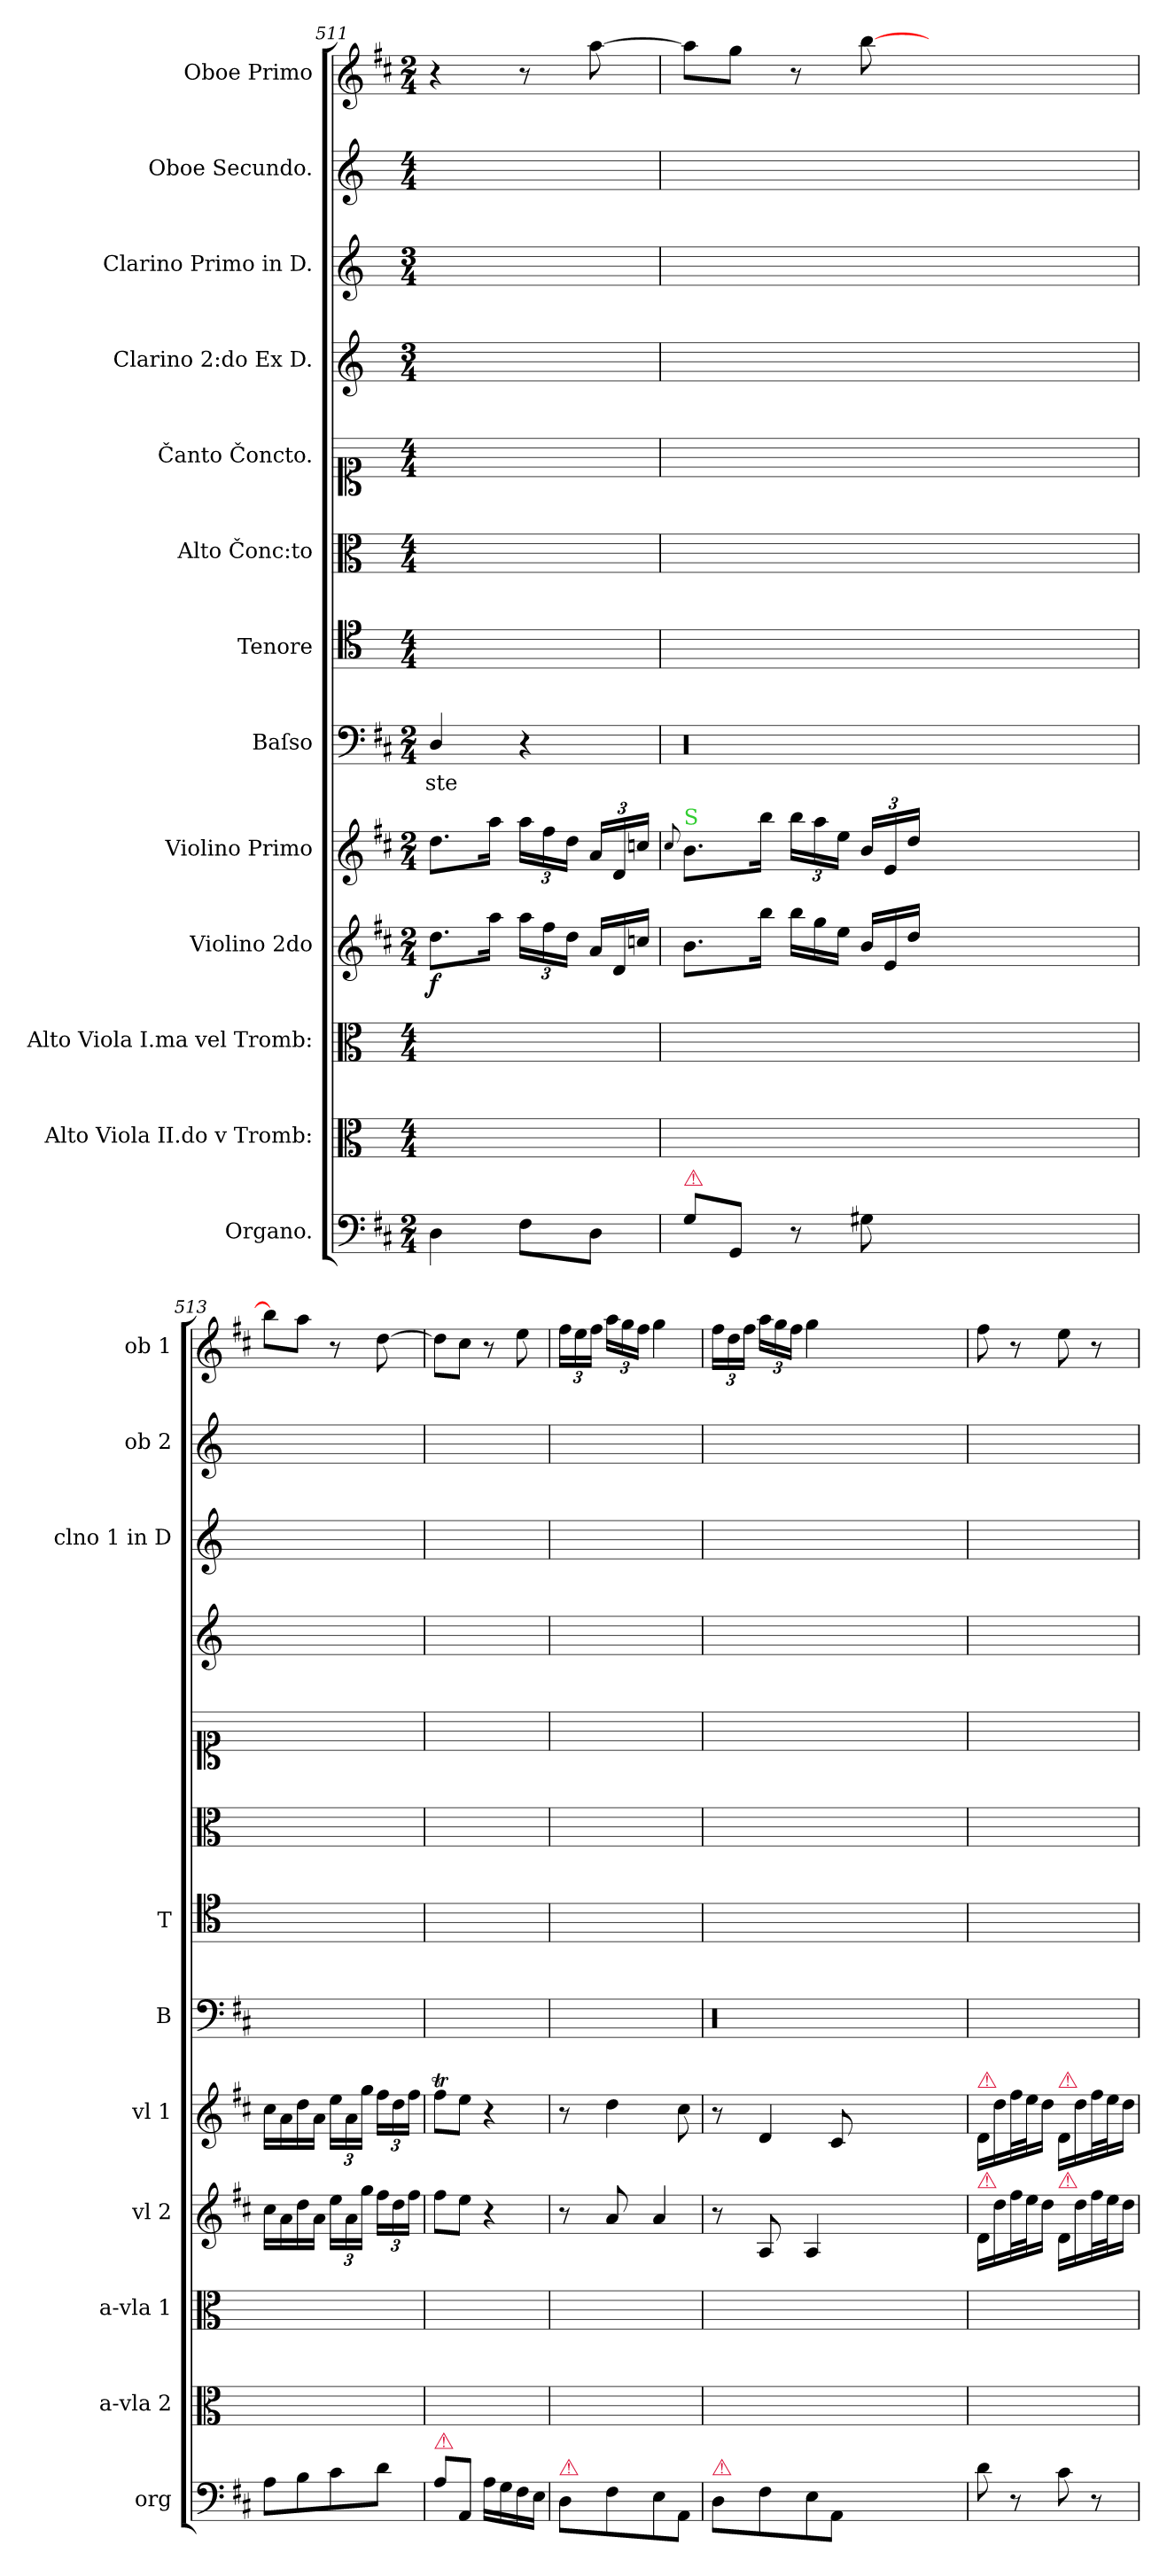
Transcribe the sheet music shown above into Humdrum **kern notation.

**kern	**kern	**kern	**kern	**dynam	**kern	**dynam	**kern	**text	**kern	**kern	**kern	**kern	**kern	**kern	**kern
*part13	*part12	*part11	*part10	*part10	*part9	*part9	*part8	*part8	*part7	*part6	*part5	*part4	*part3	*part2	*part1
*staff13	*staff12	*staff11	*staff10	*staff10	*staff9	*staff9	*staff8	*staff8	*staff7	*staff6	*staff5	*staff4	*staff3	*staff2	*staff1
*I"Organo.	*I"Alto Viola II.do v Tromb:	*I"Alto Viola I.ma vel Tromb:	*I"Violino 2do	*	*I"Violino Primo	*	*I"Baſso	*	*I"Tenore	*I"Alto Čonc:to	*I"Čanto Čoncto.	*I"Clarino 2:do Ex D.	*I"Clarino Primo in D.	*I"Oboe Secundo.	*I"Oboe Primo
*I'org	*I'a-vla 2	*I'a-vla 1	*I'vl 2	*	*I'vl 1	*	*I'B	*	*I'T	*	*	*	*I'clno 1 in D	*I'ob 2	*I'ob 1
*clefF4	*clefC3	*clefC3	*clefG2	*	*clefG2	*	*clefF4	*	*clefC4	*clefC3	*clefC1	*clefG2	*clefG2	*clefG2	*clefG2
*	*	*	*	*	*	*	*	*	*	*	*	*ITrd-1c-2	*ITrd-1c-2	*	*
*k[f#c#]	*k[]	*k[]	*k[f#c#]	*	*k[f#c#]	*	*k[f#c#]	*	*k[]	*k[]	*k[]	*k[f#c#]	*k[f#c#]	*k[]	*k[f#c#]
*M2/4	*M4/4	*M4/4	*M2/4	*	*M2/4	*	*M2/4	*	*M4/4	*M4/4	*M4/4	*M3/4	*M3/4	*M4/4	*M2/4
=511	=511	=511	=511	=511	=511	=511	=511	=511	=511	=511	=511	=511	=511	=511	=511
!	!	!	!	!	!	!LO:DY:b	!	!	!	!	!	!	!	!	!
4D\	2ryy	2ryy	8.dd\L	f	8.dd\L	for	4D/	-ste	2ryy	2ryy	2ryy	2ryy	2ryy	2ryy	4r
.	.	.	16aa\Jk	.	16aa\Jk	.	.	.	.	.	.	.	.	.	.
*	*	*	*	*	*Xbrackettup	*	*	*	*	*	*	*	*	*	*
8F#\L	.	.	24aa\LL	.	24aa\LL	.	4r	.	.	.	.	.	.	.	8r
.	.	.	24ff#\	.	24ff#\	.	.	.	.	.	.	.	.	.	.
.	.	.	24dd\JJ	.	24dd\JJ	.	.	.	.	.	.	.	.	.	.
*	*	*	*Xtuplet	*	*	*	*	*	*	*	*	*	*	*	*
8D\J	.	.	24a/LL	.	24a/LL	.	.	.	.	.	.	.	.	.	[8aa\
.	.	.	24d/	.	24d/	.	.	.	.	.	.	.	.	.	.
.	.	.	24ccn/JJ	.	24ccn/JJ	.	.	.	.	.	.	.	.	.	.
=512	=512	=512	=512	=512	=512	=512	=512	=512	=512	=512	=512	=512	=512	=512	=512
.	.	.	.	.	8qqcc#/	.	.	.	.	.	.	.	.	.	.
!	!	!	!	!	!LO:TX:a:color=limegreen:t=S	!	!	!	!	!	!	!	!	!	!
!LO:TX:a:color=crimson:t=⚠	!	!	!	!	!	!	!	!	!	!	!	!	!	!	!
!	!	!	!	!	!	!	!LO:N:vis=00	!	!	!	!	!	!	!	!
8G\L	2ryy	2ryy	8.b\L	.	8.b\L	.	0r	.	2ryy	2ryy	2ryy	2ryy	2ryy	2ryy	8aa\L]
8GG/J	.	.	.	.	.	.	.	.	.	.	.	.	.	.	8gg\J
.	.	.	16bb\Jk	.	16bb\Jk	.	.	.	.	.	.	.	.	.	.
8r	.	.	24bb\LL	.	24bb\LL	.	.	.	.	.	.	.	.	.	8r
.	.	.	24gg\	.	24aa\	.	.	.	.	.	.	.	.	.	.
.	.	.	24ee\JJ	.	24ee\JJ	.	.	.	.	.	.	.	.	.	.
8G#X\	.	.	24b/LL	.	24b/LL	.	.	.	.	.	.	.	.	.	[8bb\
.	.	.	24e/	.	24e/	.	.	.	.	.	.	.	.	.	.
.	.	.	24dd/JJ	.	24dd/JJ	.	.	.	.	.	.	.	.	.	.
1.ryy	1.ryy	1.ryy	1.ryy	.	1.ryy	.	.	.	1.ryy	1.ryy	1.ryy	1.ryy	1.ryy	1.ryy	1.ryy
=513	=513	=513	=513	=513	=513	=513	=513	=513	=513	=513	=513	=513	=513	=513	=513
8A\L	2ryy	2ryy	16cc#\LL	.	16cc#\LL	.	2ryy	.	2ryy	2ryy	2ryy	2ryy	2ryy	2ryy	8bb\L]
.	.	.	16a\	.	16a\	.	.	.	.	.	.	.	.	.	.
8B\	.	.	16dd\	.	16dd\	.	.	.	.	.	.	.	.	.	8aa\J
.	.	.	16a\JJ	.	16a\JJ	.	.	.	.	.	.	.	.	.	.
*	*	*	*tuplet	*	*	*	*	*	*	*	*	*	*	*	*
8c#\	.	.	24ee\LL	.	24ee\LL	.	.	.	.	.	.	.	.	.	8r
.	.	.	24a\	.	24a\	.	.	.	.	.	.	.	.	.	.
.	.	.	24gg\JJ	.	24gg\JJ	.	.	.	.	.	.	.	.	.	.
8d\J	.	.	24ff#\LL	.	24ff#\LL	.	.	.	.	.	.	.	.	.	[8dd\
.	.	.	24dd\	.	24dd\	.	.	.	.	.	.	.	.	.	.
.	.	.	24ff#\JJ	.	24ff#\JJ	.	.	.	.	.	.	.	.	.	.
=514	=514	=514	=514	=514	=514	=514	=514	=514	=514	=514	=514	=514	=514	=514	=514
!LO:TX:a:color=crimson:t=⚠	!	!	!	!	!	!	!	!	!	!	!	!	!	!	!
8A\L	2ryy	2ryy	8ff#\L	.	8ff#t\L	.	2ryy	.	2ryy	2ryy	2ryy	2ryy	2ryy	2ryy	8dd\L]
8AA/J	.	.	8ee\J	.	8ee\J	.	.	.	.	.	.	.	.	.	8cc#\J
16A\LL	.	.	4r	.	4r	.	.	.	.	.	.	.	.	.	8r
16G\	.	.	.	.	.	.	.	.	.	.	.	.	.	.	.
16F#\	.	.	.	.	.	.	.	.	.	.	.	.	.	.	8ee\
16E\JJ	.	.	.	.	.	.	.	.	.	.	.	.	.	.	.
=515	=515	=515	=515	=515	=515	=515	=515	=515	=515	=515	=515	=515	=515	=515	=515
!LO:TX:a:color=crimson:t=⚠	!	!	!	!	!	!	!	!	!	!	!	!	!	!	!
8D\L	2ryy	2ryy	8r	.	8r	.	2ryy	.	2ryy	2ryy	2ryy	2ryy	2ryy	2ryy	24ff#\LL
.	.	.	.	.	.	.	.	.	.	.	.	.	.	.	24ee\
.	.	.	.	.	.	.	.	.	.	.	.	.	.	.	24ff#\JJ
!	!	!	!	!	!	!LO:DY:b	!	!	!	!	!	!	!	!	!
8F#\	.	.	8a/	p&colon;	4dd\	pio	.	.	.	.	.	.	.	.	24aa\LL
.	.	.	.	.	.	.	.	.	.	.	.	.	.	.	24gg\
.	.	.	.	.	.	.	.	.	.	.	.	.	.	.	24ff#\JJ
8E\	.	.	4a/	.	.	.	.	.	.	.	.	.	.	.	4gg\
8AA/J	.	.	.	.	8cc#\	.	.	.	.	.	.	.	.	.	.
=516	=516	=516	=516	=516	=516	=516	=516	=516	=516	=516	=516	=516	=516	=516	=516
!LO:TX:a:color=crimson:t=⚠	!	!	!	!	!	!	!	!	!	!	!	!	!	!	!
!	!	!	!	!	!	!	!LO:N:vis=00	!	!	!	!	!	!	!	!
8D\L	2ryy	2ryy	8r	.	8r	.	0r	.	2ryy	2ryy	2ryy	2ryy	2ryy	2ryy	24ff#\LL
.	.	.	.	.	.	.	.	.	.	.	.	.	.	.	24dd\
.	.	.	.	.	.	.	.	.	.	.	.	.	.	.	24ff#\JJ
8F#\	.	.	8A/	.	4d/	.	.	.	.	.	.	.	.	.	24aa\LL
.	.	.	.	.	.	.	.	.	.	.	.	.	.	.	24gg\
.	.	.	.	.	.	.	.	.	.	.	.	.	.	.	24ff#\JJ
8E\	.	.	4A/	.	.	.	.	.	.	.	.	.	.	.	4gg\
8AA/J	.	.	.	.	8c#/	.	.	.	.	.	.	.	.	.	.
1.ryy	1.ryy	1.ryy	1.ryy	.	1.ryy	.	.	.	1.ryy	1.ryy	1.ryy	1.ryy	1.ryy	1.ryy	1.ryy
=517	=517	=517	=517	=517	=517	=517	=517	=517	=517	=517	=517	=517	=517	=517	=517
!	!	!	!	!	!LO:TX:a:color=crimson:t=⚠	!	!	!	!	!	!	!	!	!	!
!	!	!	!LO:TX:a:color=crimson:t=⚠	!	!	!	!	!	!	!	!	!	!	!	!
8d\	2ryy	2ryy	16d/LL	.	16d/LL	.	2ryy	.	2ryy	2ryy	2ryy	2ryy	2ryy	2ryy	8ff#\
!	!	!	!	!	!	!LO:DY:b	!	!	!	!	!	!	!	!	!
.	.	.	16dd\	for	16dd\	for	.	.	.	.	.	.	.	.	.
8r	.	.	32ff#\L	.	32ff#\L	.	.	.	.	.	.	.	.	.	8r
.	.	.	32ee\J	.	32ee\J	.	.	.	.	.	.	.	.	.	.
.	.	.	16dd\JJ	.	16dd\JJ	.	.	.	.	.	.	.	.	.	.
!	!	!	!	!	!LO:TX:a:color=crimson:t=⚠	!	!	!	!	!	!	!	!	!	!
!	!	!	!LO:TX:a:color=crimson:t=⚠	!	!	!	!	!	!	!	!	!	!	!	!
8c#\	.	.	16d/LL	.	16d/LL	.	.	.	.	.	.	.	.	.	8ee\
.	.	.	16dd\	.	16dd\	.	.	.	.	.	.	.	.	.	.
8r	.	.	32ff#\L	.	32ff#\L	.	.	.	.	.	.	.	.	.	8r
.	.	.	32ee\J	.	32ee\J	.	.	.	.	.	.	.	.	.	.
.	.	.	16dd\JJ	.	16dd\JJ	.	.	.	.	.	.	.	.	.	.
=	=	=	=	=	=	=	=	=	=	=	=	=	=	=	=
*-	*-	*-	*-	*-	*-	*-	*-	*-	*-	*-	*-	*-	*-	*-	*-
